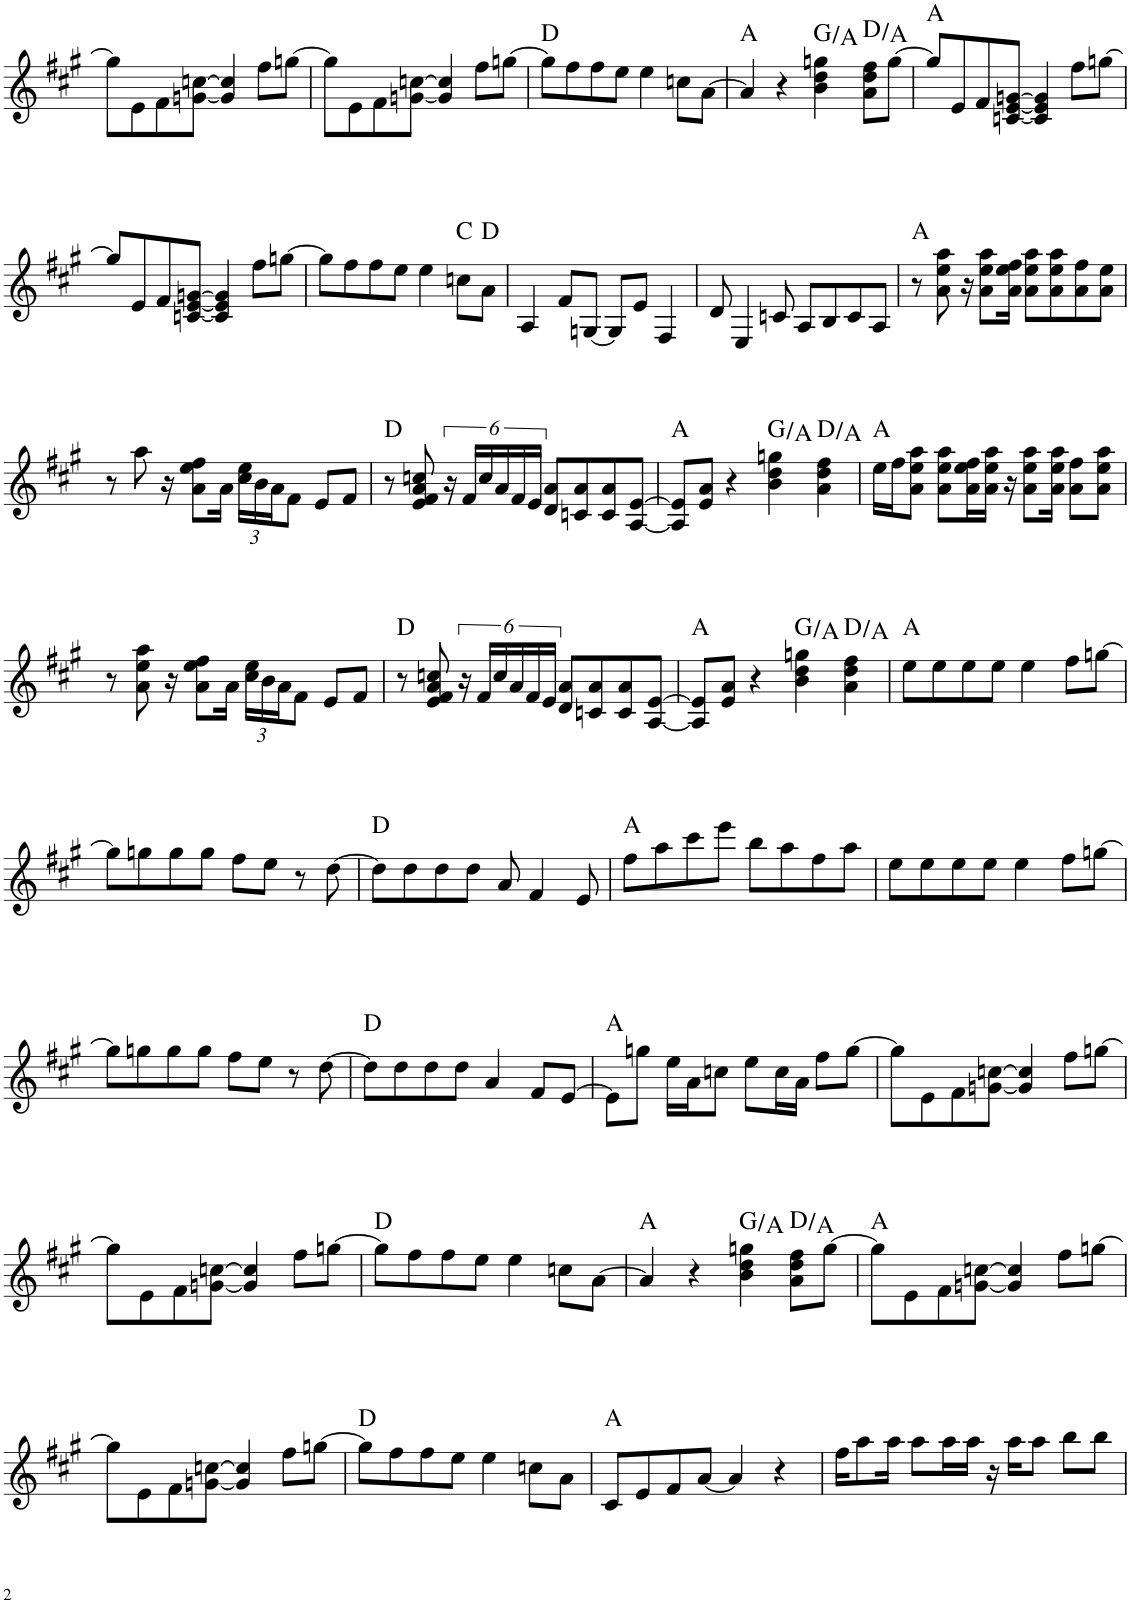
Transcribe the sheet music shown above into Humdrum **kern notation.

**kern	**harte
*part1	*part1
*staff1	*
*I"Piano	*
*I'Pno.	*
!!LO:PB:g=z
*clefG2	*
*k[f#c#g#]	*
*M4/4	*
=29	=29
8gg\L]	.
8e\	.
8f#\	.
[8gn\ [8ccn\J	.
4g/] 4cc/]	.
8ff#\L	.
[8ggn\J	.
=30	=30
8gg\L]	.
8e\	.
8f#\	.
[8gn\ [8ccn\J	.
4g/] 4cc/]	.
8ff#\L	.
[8ggn\J	.
=31	=31
8gg\L]	D:maj
8ff#\	.
8ff#\	.
8ee\J	.
4ee\	.
8ccn\L	.
[8a\J	.
=32	=32
4a/]	A:maj
4r	.
4b\ 4dd\ 4ggn\	G:maj/2
8a\ 8dd\ 8ff#\L	D:maj/5
[8gg\J	.
=33	=33
8gg/L]	A:maj
8e/	.
8f#/	.
[8cn/ [8e/ [8gn/J	.
4c/] 4e/] 4g/]	.
8ff#\L	.
[8ggn\J	.
!!LO:LB:g=z
=34	=34
8gg/L]	.
8e/	.
8f#/	.
[8cn/ [8e/ [8gn/J	.
4c/] 4e/] 4g/]	.
8ff#\L	.
[8ggn\J	.
=35	=35
8gg\L]	.
8ff#\	.
8ff#\	.
8ee\J	.
4ee\	.
8ccn\L	C:maj
8a\J	D:maj
=36	=36
4A/	.
8f#/L	.
[8Gn/J	.
8G/L]	.
8e/J	.
4F#/	.
=37	=37
8d/	.
4E/	.
8cn/	.
8A/L	.
8B/	.
8c/	.
8A/J	.
=38	=38
8r	A:maj
8a\ 8ee\ 8aa\	.
16r	.
8a\ 8ee\ 8aa\L	.
16a\ 16ee\ 16ff#\Jk	.
8a\ 8ee\ 8aa\L	.
8a\ 8ee\ 8aa\	.
8a\ 8ff#\	.
8a\ 8ee\J	.
!!LO:LB:g=z
=39	=39
8r	.
8aa\	.
16r	.
8a\ 8ee\ 8ff#\L	.
16a\Jk	.
*Xbrackettup	*
24cc#\ 24ee\LL	.
24b\	.
24a\J	.
8f#\J	.
8e/L	.
8f#/J	.
=40	=40
8r	D:maj
8e/ 8f#/ 8a/ 8ccn/	.
*brackettup	*
24r	.
24f#/LL	.
24cc/	.
24a/	.
24f#/	.
24e/JJ	.
8d/ 8a/L	.
8cn/ 8a/	.
8c/ 8a/	.
[8A/ [8e/J	.
=41	=41
8A/] 8e/]L	A:maj
8e/ 8a/J	.
4r	.
4b\ 4dd\ 4ggn\	G:maj/2
4a\ 4dd\ 4ff#\	D:maj/5
=42	=42
16ee\LL	A:maj
16ff#\J	.
8a\ 8ee\ 8aa\J	.
8a\ 8ee\ 8aa\L	.
16a\ 16ee\ 16ff#\L	.
16a\ 16ee\ 16aa\JJ	.
16r	.
8a\ 8ee\ 8aa\L	.
16a\ 16ee\ 16aa\Jk	.
8a\ 8ff#\L	.
8a\ 8ee\ 8aa\J	.
!!LO:LB:g=z
=43	=43
8r	.
8a\ 8ee\ 8aa\	.
16r	.
8a\ 8ee\ 8ff#\L	.
16a\Jk	.
*Xbrackettup	*
24cc#\ 24ee\LL	.
24b\	.
24a\J	.
8f#\J	.
8e/L	.
8f#/J	.
=44	=44
8r	D:maj
8e/ 8f#/ 8a/ 8ccn/	.
*brackettup	*
24r	.
24f#/LL	.
24cc/	.
24a/	.
24f#/	.
24e/JJ	.
8d/ 8a/L	.
8cn/ 8a/	.
8c/ 8a/	.
[8A/ [8e/J	.
=45	=45
8A/] 8e/]L	A:maj
8e/ 8a/J	.
4r	.
4b\ 4dd\ 4ggn\	G:maj/2
4a\ 4dd\ 4ff#\	D:maj/5
=46	=46
8ee\L	A:maj
8ee\	.
8ee\	.
8ee\J	.
4ee\	.
8ff#\L	.
[8ggn\J	.
!!LO:LB:g=z
=47	=47
8gg\L]	.
8ggn\	.
8gg\	.
8gg\J	.
8ff#\L	.
8ee\J	.
8r	.
[8dd\	.
=48	=48
8dd\L]	D:maj
8dd\	.
8dd\	.
8dd\J	.
8a/	.
4f#/	.
8e/	.
=49	=49
8ff#\L	A:maj
8aa\	.
8ccc#\	.
8eee\J	.
8bb\L	.
8aa\	.
8ff#\	.
8aa\J	.
=50	=50
8ee\L	.
8ee\	.
8ee\	.
8ee\J	.
4ee\	.
8ff#\L	.
[8ggn\J	.
!!LO:LB:g=z
=51	=51
8gg\L]	.
8ggn\	.
8gg\	.
8gg\J	.
8ff#\L	.
8ee\J	.
8r	.
[8dd\	.
=52	=52
8dd\L]	D:maj
8dd\	.
8dd\	.
8dd\J	.
4a/	.
8f#/L	.
[8e/J	.
=53	=53
8e\L]	A:maj
8ggn\J	.
16ee\LL	.
16a\J	.
8ccn\J	.
8ee\L	.
16cc\L	.
16a\JJ	.
8ff#\L	.
[8gg\J	.
=54	=54
8gg\L]	.
8e\	.
8f#\	.
[8gn\ [8ccn\J	.
4g/] 4cc/]	.
8ff#\L	.
[8ggn\J	.
!!LO:LB:g=z
=55	=55
8gg\L]	.
8e\	.
8f#\	.
[8gn\ [8ccn\J	.
4g/] 4cc/]	.
8ff#\L	.
[8ggn\J	.
=56	=56
8gg\L]	D:maj
8ff#\	.
8ff#\	.
8ee\J	.
4ee\	.
8ccn\L	.
[8a\J	.
=57	=57
4a/]	A:maj
4r	.
4b\ 4dd\ 4ggn\	G:maj/2
8a\ 8dd\ 8ff#\L	D:maj/5
[8gg\J	.
=58	=58
8gg\L]	A:maj
8e\	.
8f#\	.
[8gn\ [8ccn\J	.
4g/] 4cc/]	.
8ff#\L	.
[8ggn\J	.
!!LO:LB:g=z
=59	=59
8gg\L]	.
8e\	.
8f#\	.
[8gn\ [8ccn\J	.
4g/] 4cc/]	.
8ff#\L	.
[8ggn\J	.
=60	=60
8gg\L]	D:maj
8ff#\	.
8ff#\	.
8ee\J	.
4ee\	.
8ccn\L	.
8a\J	.
=61	=61
8c#/L	A:maj
8e/	.
8f#/	.
[8a/J	.
4a/]	.
4r	.
=62	=62
16ff#\KL	.
8aa\	.
16aa\Jk	.
8aa\L	.
16aa\L	.
16aa\JJ	.
16r	.
16aa\KL	.
8aa\J	.
8bb\L	.
8bb\J	.
=	=
*-	*-
